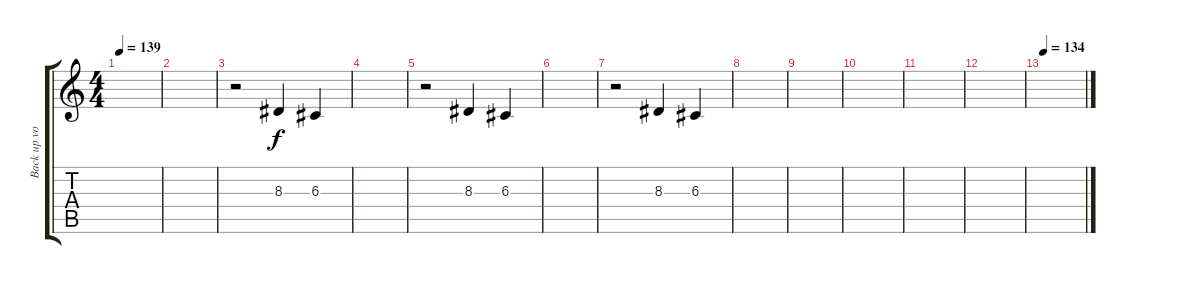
\track ("Back up vocals" "Back up vo") {instrument lead2sawtooth}
\staff {score tabs}
\tuning (E4 B3 G3 D3 A2 E2) {hide}
\ts (4 4)
\tempo 139
\clef g2
\ks c
|
|
r.2 8.3.4 6.3.4 |
|
r.2 8.3.4 6.3.4 |
|
r.2 8.3.4 6.3.4 |
|
|
|
|
|
\tempo 134
